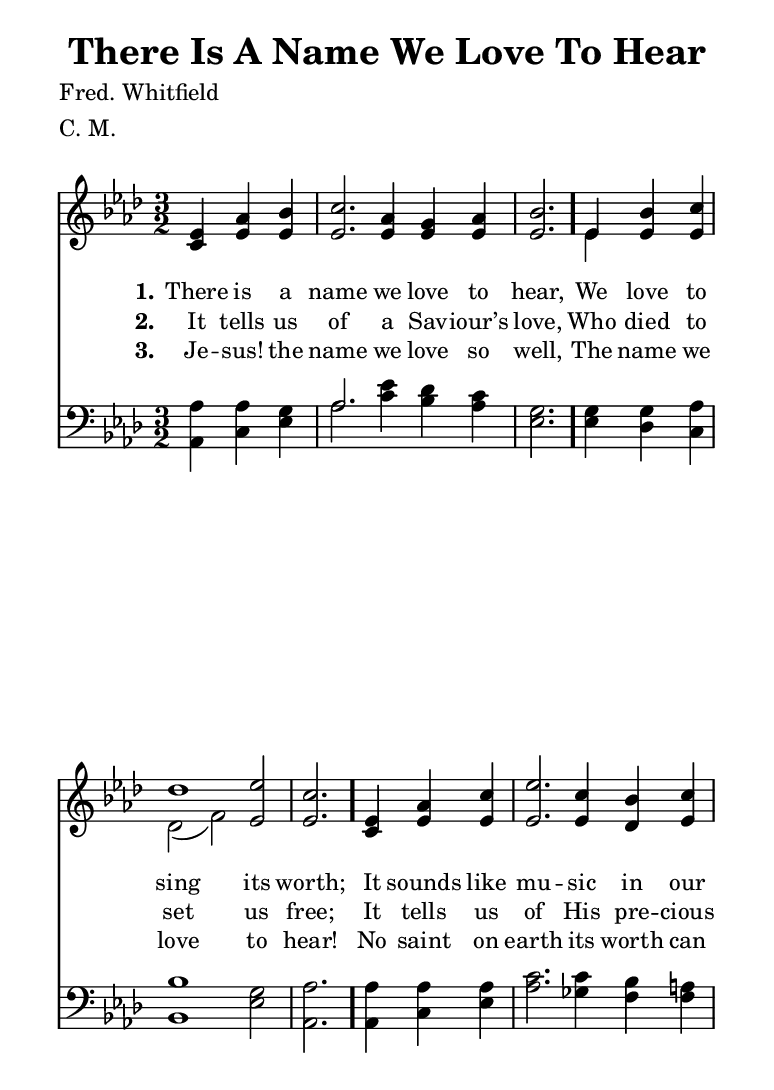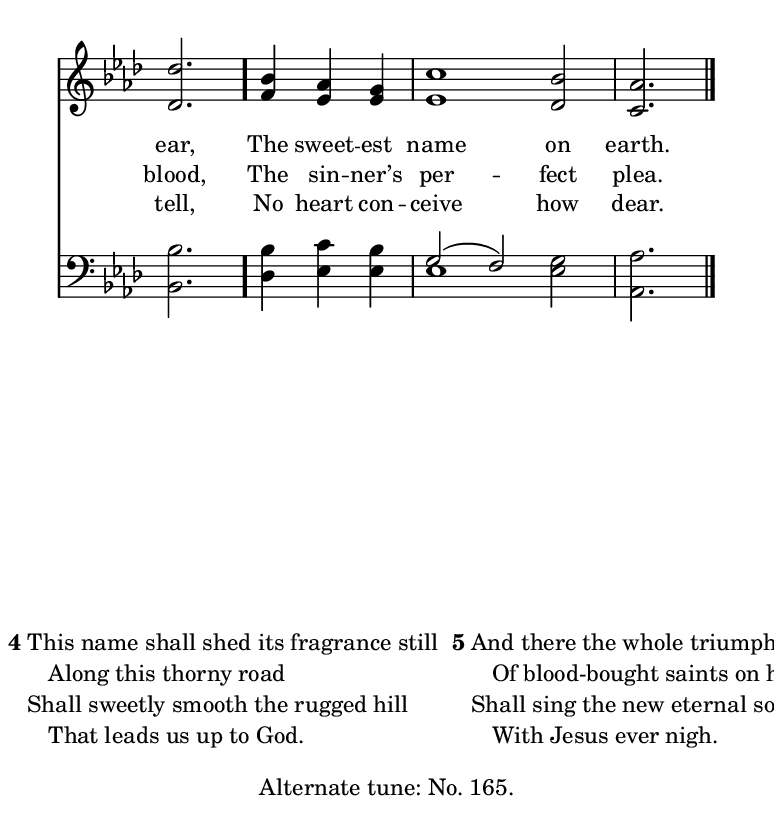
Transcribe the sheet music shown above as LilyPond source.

\include "common/global.ily"
\paper {
  \include "common/paper.ily"
  ragged-last-bottom = ##t
  systems-per-page = ##f
}

\header{
  hymnnumber = "198"
  title = "There Is A Name We Love To Hear"
  tunename = "Los Angeles"
  meter = "C. M."
  poet = "Fred. Whitfield"
  composer = ""
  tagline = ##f
}

global = {
  \include "common/overrides.ily"
  \override Staff.TimeSignature.style = #'numbered
  \time 3/2
  \override Score.MetronomeMark.transparent = ##t % hide all fermata changes too
  \tempo 4=120
  \key aes \major
  \partial 2.
  \autoBeamOff
}

notesSoprano = {
\global
\relative c' {

  ees4 aes bes | c2. aes4 g aes | bes2.
  ees,4 bes' c | des1 ees2 | c2.
  ees,4 aes c | ees2. c4 bes c | des2.
  bes4 aes g | c1 bes2 | aes2.

  \bar "|."

}
}

notesAlto = {
\global
\relative e' {

  c4 ees ees | ees2. ees4 ees ees | ees2.
  ees4 ees ees | des2( f) ees | ees2.
  c4 ees ees | ees2. ees4 des ees | des2.
  f4 ees ees | ees1 des2 | c2.

}
}

notesTenor = {
\global
\relative a {

  aes4 aes g | aes2. ees'4 des c | g2.
  g4 g aes | bes1 g2 | aes2.
  aes4 aes aes | c2. c4 bes a | bes2.
  bes4 c bes | g2( f) g2 | aes2.

}
}

notesBass = {
\global
\relative f, {

  aes4 c ees | aes2. c4 bes aes | ees2.
  ees4 des c | bes1 ees2 | aes,2.
  aes4 c ees | aes2. ges4 f f | bes,2.
  des4 ees ees | ees1 ees2 | aes,2.

}
}

wordsA = \lyricmode {
\set stanza = "1."

There is a name we love to hear, \bar "."
We love to sing its worth; \bar "."
It sounds like mu -- sic in our ear, \bar "."
The sweet -- est name on earth. \bar "."

}

wordsB = \lyricmode {
\set stanza = "2."

It tells us of a Sav -- iour’s love,
Who died to set us free;
It tells us of His pre -- cious blood,
The sin -- ner’s per -- fect plea.

}

wordsC = \lyricmode {
\set stanza = "3."

Je -- sus! the name we love so well,
The name we love to hear!
No saint on earth its worth can tell,
No heart con -- ceive how dear.

}

wordsD = \markuplist {

\line { This name shall shed its fragrance still }
\line { { \hspace #2 } Along this thorny road }
\line { Shall sweetly smooth the rugged hill }
\line { { \hspace #2 } That leads us up to God. }

}

wordsE = \markuplist {

\line { And there the whole triumphant throng, }
\line { { \hspace #2 } Of blood-bought saints on high, }
\line { Shall sing the new eternal song }
\line { { \hspace #2 } With Jesus ever nigh. }

}

\score {
  \context ChoirStaff <<
    \context Staff = upper <<
      \set Staff.autoBeaming = ##f
      \set ChoirStaff.systemStartDelimiter = #'SystemStartBar
      \set ChoirStaff.printPartCombineTexts = ##f
      \partcombine #'(2 . 9) \notesSoprano \notesAlto
      \context NullVoice = sopranos { \voiceOne << \notesSoprano >> }
      \context NullVoice = altos { \voiceTwo << \notesAlto >> }
      \context Lyrics = one   \lyricsto sopranos \wordsA
      \context Lyrics = two   \lyricsto sopranos \wordsB
      \context Lyrics = three \lyricsto sopranos \wordsC
    >>
    \context Staff = men <<
      \set Staff.autoBeaming = ##f
      \clef bass
      \set ChoirStaff.printPartCombineTexts = ##f
      \partcombine #'(2 . 9) \notesTenor \notesBass
      \context NullVoice = tenors { \voiceOne << \notesTenor >> }
      \context NullVoice = basses { \voiceTwo << \notesBass >> }
    >>
  >>
  \layout {
    \include "common/layout.ily"
  }
  \midi{
    \include "common/midi.ily"
  }
}

\noPageBreak

\markup { \fill-line {
  \hspace #0.1
  \line{ \bold 4 \column { \wordsD } }
  \hspace #0.1
  \line{ \bold 5 \column { \wordsE } }
  \hspace #0.1
} }

\noPageBreak \markup { \vspace #2 \fill-line { \raise #2 \line { Alternate tune: No. 165. } } }

\version "2.19.49"  % necessary for upgrading to future LilyPond versions.

% vi:set et ts=2 sw=2 ai nocindent syntax=lilypond:
